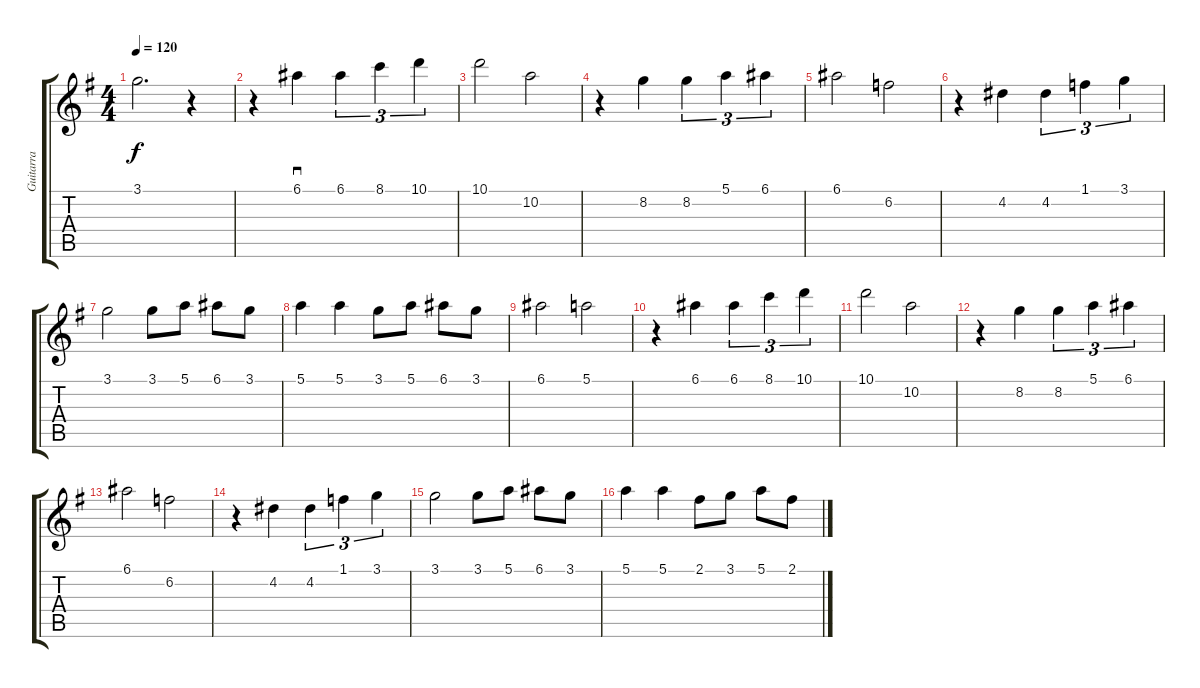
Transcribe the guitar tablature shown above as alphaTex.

\track ("Guitarra" "Guitarra") {instrument acousticguitarsteel}
\staff {score tabs}
\tuning (E4 B3 G3 D3 A2 E2) {hide}
\ts (4 4)
\tempo 120
\clef g2
\ks g
3.1.2{d dy f} r.4 |
r.4 6.1.4{sd} 6.1.4{tu (3 2)} 8.1.4{tu (3 2)} 10.1.4{tu (3 2)} |
10.1.2 10.2.2 |
r.4 8.2.4 8.2.4{tu (3 2)} 5.1.4{tu (3 2)} 6.1.4{tu (3 2)} |
6.1.2 6.2.2 |
r.4 4.2.4 4.2.4{tu (3 2)} 1.1.4{tu (3 2)} 3.1.4{tu (3 2)} |
3.1.2 3.1.8 5.1.8 6.1.8 3.1.8 |
5.1.4 5.1.4 3.1.8 5.1.8 6.1.8 3.1.8 |
6.1.2 5.1.2 |
r.4 6.1.4 6.1.4{tu (3 2)} 8.1.4{tu (3 2)} 10.1.4{tu (3 2)} |
10.1.2 10.2.2 |
r.4 8.2.4 8.2.4{tu (3 2)} 5.1.4{tu (3 2)} 6.1.4{tu (3 2)} |
6.1.2 6.2.2 |
r.4 4.2.4 4.2.4{tu (3 2)} 1.1.4{tu (3 2)} 3.1.4{tu (3 2)} |
3.1.2 3.1.8 5.1.8 6.1.8 3.1.8 |
5.1.4 5.1.4 2.1.8 3.1.8 5.1.8 2.1.8
